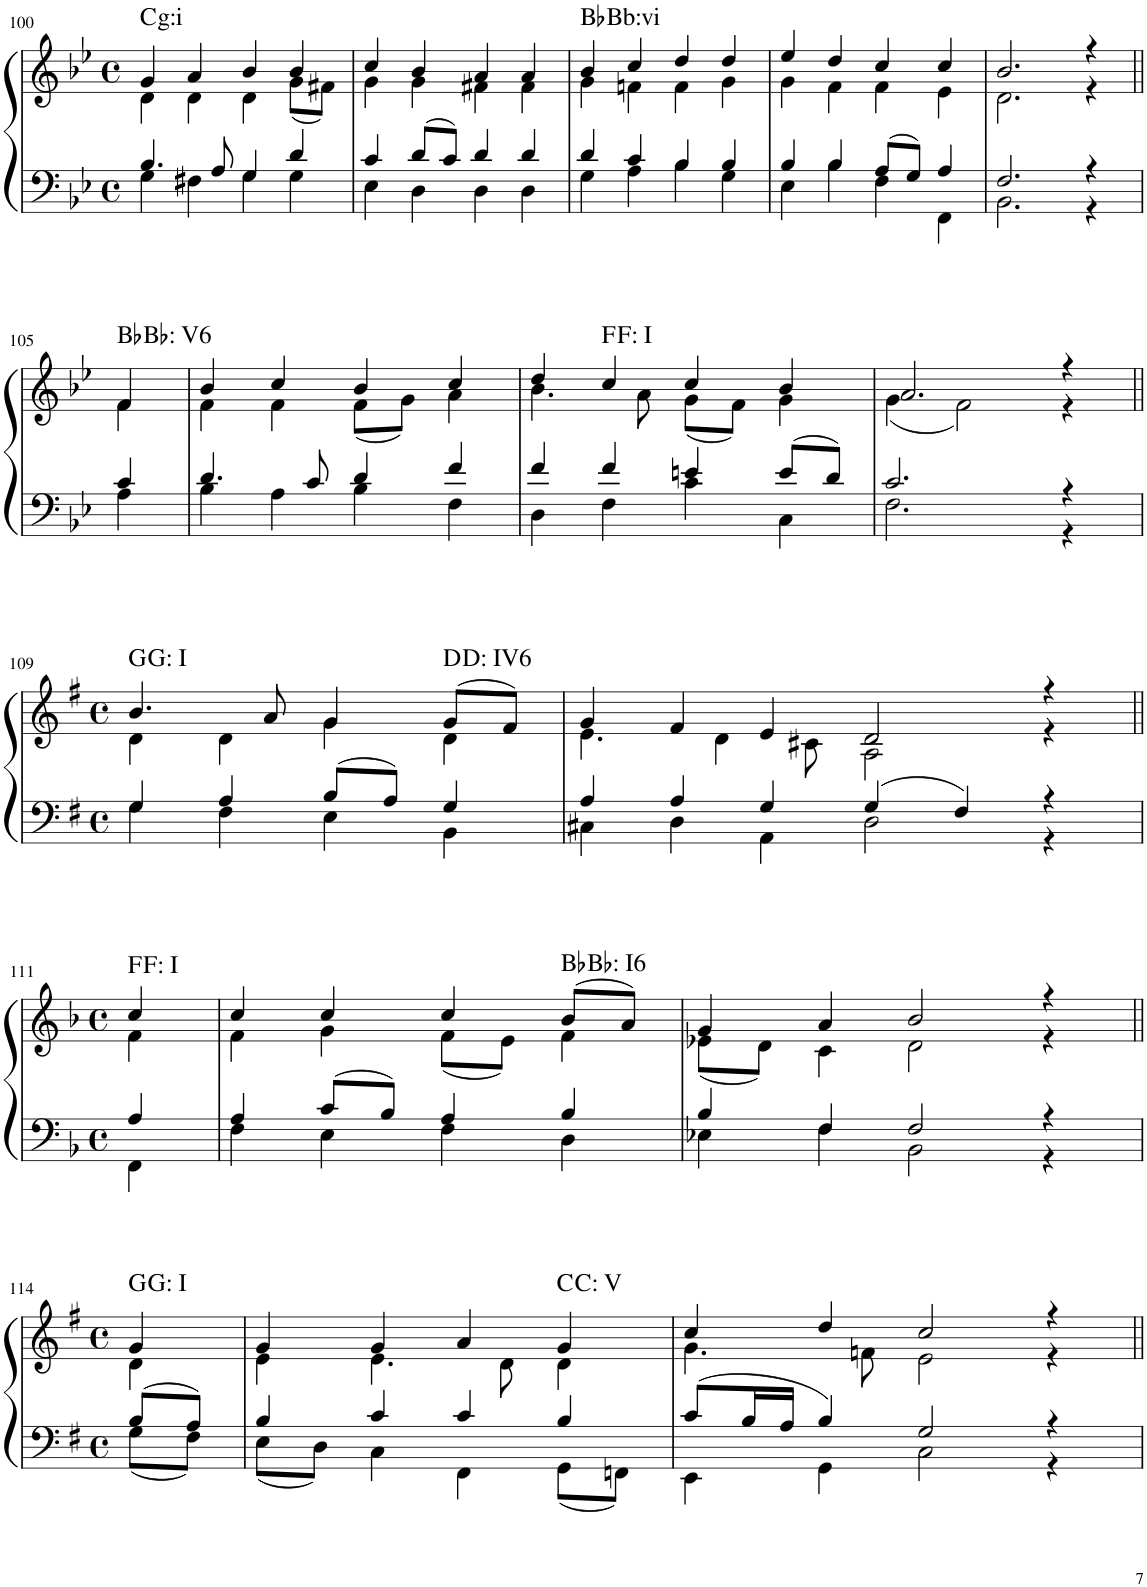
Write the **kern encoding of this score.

**kern	**kern	**harte
*part1	*part1	*part1
*staff2	*staff1	*
*I"Piano	*	*
*I'Pno.	*	*
!!LO:PB:g=z
*clefF4	*clefG2	*
*k[b-e-]	*k[b-e-]	*
*B-:	*B-:	*
*M4/4	*M4/4	*
*met(c)	*met(c)	*
=100	=100	=100
*^	*^	*
!	!	!	!	!LO:H:kt=g:
4.B-/	4G\	4g/	4d\	.
.	4F#X\	4a/	4d\	.
8A/	.	.	.	.
4G/	4G\	4b-/	4d\	.
4d/	4G\	4b-/	(<8g\L	.
.	.	.	8f#X\J)	.
=101	=101	=101	=101	=101
4c/	4E-\	4cc/	4g\	.
8d/L	4D\	4b-/	4g\	.
8c/J	.	.	.	.
4d/	4D\	4a/	4f#X\	.
4d/	4D\	4a/	4f#\	.
=102	=102	=102	=102	=102
!	!	!	!	!LO:H:kt=Bb:
4d/	4G\	4b-/	4g\	.
4c/	4A\	4cc/	4fn\	.
4B-/	4B-\	4dd/	4f\	.
4B-/	4G\	4dd/	4g\	.
=103	=103	=103	=103	=103
4B-/	4E-\	4ee-/	4g\	.
4B-/	4B-\	4dd/	4f\	.
8A/L	4F\	4cc/	4f\	.
8G/J	.	.	.	.
4A/	4FF\	4cc/	4e-\	.
=104	=104	=104	=104	=104
2.F/	2.BB-\	2.b-/	2.d\	.
4r	4r	4r	4r	.
!!LO:LB:g=z	!!
=105||	=105||	=105||	=105||	=105||
!	!	!	!	!LO:H:kt=6
4c/	4A\	4f/	4f\	Bb:maj6
=106	=106	=106	=106	=106
*M4/4	*	*M4/4	*	*
*met(c)	*	*met(c)	*	*
4.d/	4B-\	4b-/	4f\	.
.	4A\	4cc/	4f\	.
8c/	.	.	.	.
4d/	4B-\	4b-/	(<8f\L	.
.	.	.	8g\J)	.
4f/	4F\	4cc/	4a\	.
=107	=107	=107	=107	=107
4f/	4D\	4dd/	4.b-\	.
4f/	4F\	4cc/	.	F:maj
.	.	.	8a\	.
4en/	4c\	4cc/	(<8g\L	.
.	.	.	8f\J)	.
8e/L	4C\	4b-/	4g\	.
8d/J	.	.	.	.
=108	=108	=108	=108	=108
*M4/4	*	*M4/4	*	*
*met(c)	*	*met(c)	*	*
2.c/	2.F\	2.a/	(<4g\	.
.	.	.	2f\)	.
4r	4r	4r	4r	.
!!LO:LB:g=z	!!
=109||	=109||	=109||	=109||	=109||
*k[f#]	*	*k[f#]	*	*
*G:	*	*G:	*	*
*M4/4	*	*M4/4	*	*
*met(c)	*	*met(c)	*	*
4G/	4G\	4.b/	4d\	G:maj
4A/	4F#\	.	4d\	.
.	.	8a/	.	.
8B/L	4E\	4g/	4g\	.
8A/J	.	.	.	.
!	!	!	!	!LO:H:kt=6
4G/	4BB\	(>8g/L	4d\	D:maj6
.	.	8f#/J)	.	.
=110	=110	=110	=110	=110
4A/	4C#X\	4g/	4.e\	.
4A/	4D\	4f#/	.	.
.	.	.	4d\	.
4G/	4AA\	4e/	.	.
.	.	.	8c#X\	.
4G/	[4D\	[4d/	[4A\	.
4F#/	4ryy	4ryy	4ryy	.
4r	4r	4r	4r	.
!!LO:LB:g=z	!!
=111||	=111||	=111||	=111||	=111||
*k[b-]	*	*k[b-]	*	*
*F:	*	*F:	*	*
*M4/4	*	*M4/4	*	*
*met(c)	*	*met(c)	*	*
4A/	4FF\	4cc/	4f\	F:maj
4ryy	4D\]	4d/]	4A\]	.
=112	=112	=112	=112	=112
*M4/4	*	*M4/4	*	*
*met(c)	*	*met(c)	*	*
4A/	4F\	4cc/	4f\	.
8c/L	4E\	4cc/	4g\	.
8B-/J	.	.	.	.
4A/	4F\	4cc/	(<8f\L	.
.	.	.	8e\J)	.
!	!	!	!	!LO:H:kt=6
4B-/	4D\	(>8b-/L	4f\	Bb:maj6
.	.	8a/J)	.	.
=113	=113	=113	=113	=113
4B-/	4E-X\	4g/	(<8e-X\L	.
.	.	.	8d\J)	.
4F/	4F\	4a/	4c\	.
2F/	2BB-\	2b-/	2d\	.
4r	4r	4r	4r	.
!!LO:LB:g=z	!!
=114||	=114||	=114||	=114||	=114||
*k[f#]	*	*k[f#]	*	*
*G:	*	*G:	*	*
*M4/4	*	*M4/4	*	*
*met(c)	*	*met(c)	*	*
8B/L	8G\L	4g/	4d\	G:maj
8A/J	8F#\J	.	.	.
=115	=115	=115	=115	=115
*M4/4	*	*M4/4	*	*
*met(c)	*	*met(c)	*	*
4B/	8E\L	4g/	4e\	.
.	8D\J	.	.	.
4c/	4C\	4g/	4.e\	.
4c/	4FF#\	4a/	.	.
.	.	.	8d\	.
4B/	8GG\L	4g/	4d\	C:maj
.	8FFn\J	.	.	.
=116	=116	=116	=116	=116
8c/L	4EE\	4cc/	4.g\	.
16B/L	.	.	.	.
16A/JJ	.	.	.	.
4B/	4GG\	4dd/	.	.
.	.	.	8fn\	.
2G/	2C\	2cc/	2e\	.
4r	4r	4r	4r	.
*v	*v	*	*	*
*	*v	*v	*
=||	=||	=||
*-	*-	*-
